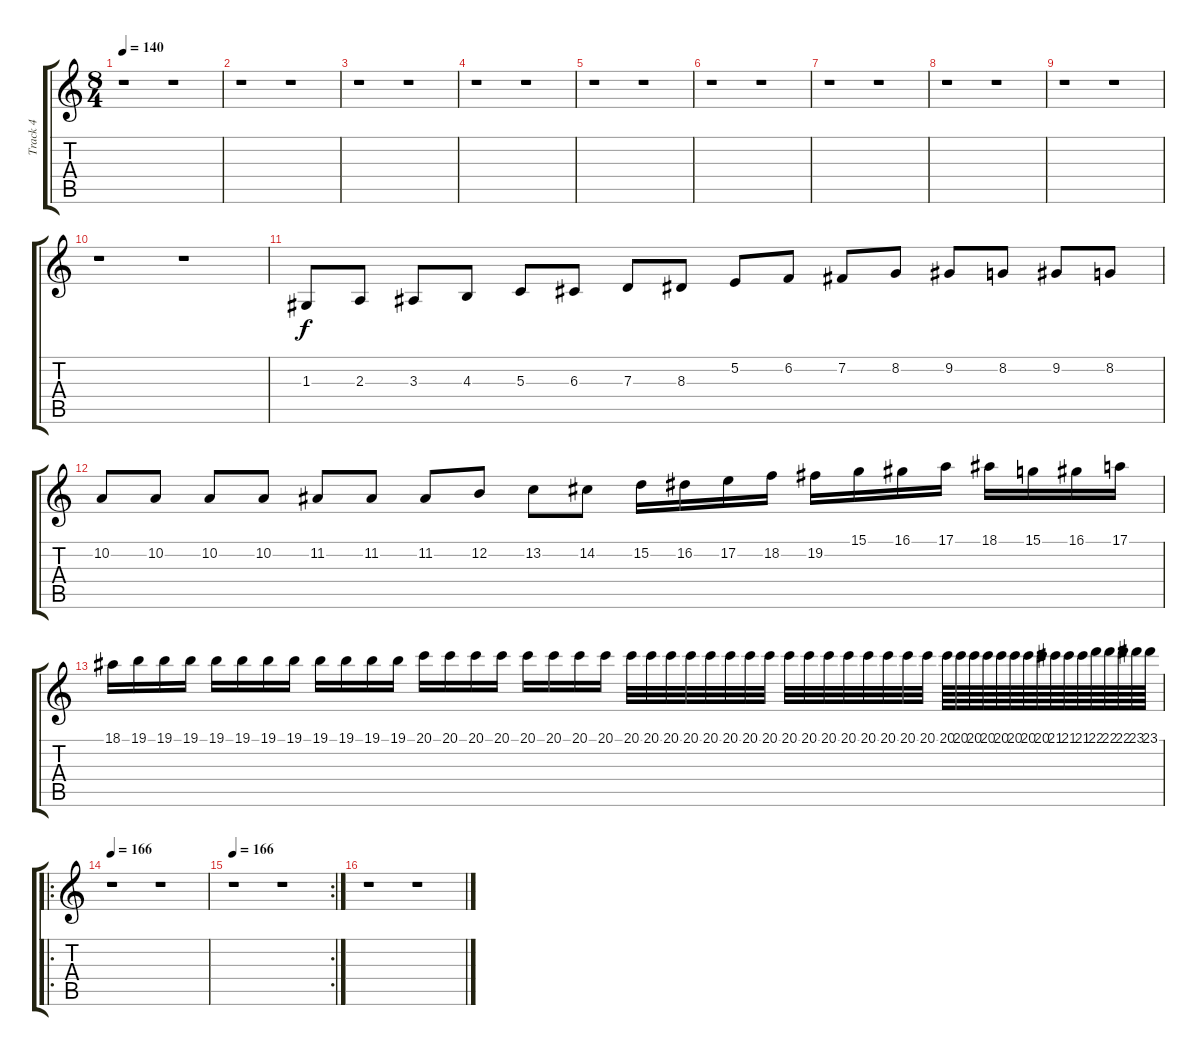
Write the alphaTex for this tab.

\track ("Track 4" "Track 4") {instrument guitarfretnoise}
\staff {score tabs}
\tuning (E4 B3 G3 D3 A2 E2) {hide}
\ts (8 4)
\tempo 140
\clef g2
\ks c
r.1{dy f instrument guitarfretnoise} r.1 |
r.1 r.1 |
r.1 r.1 |
r.1 r.1 |
r.1 r.1 |
r.1 r.1 |
r.1 r.1 |
r.1 r.1 |
r.1 r.1 |
r.1 r.1 |
1.3.8 2.3.8 3.3.8 4.3.8 5.3.8 6.3.8 7.3.8 8.3.8 5.2.8 6.2.8 7.2.8 8.2.8 9.2.8 8.2.8 9.2.8 8.2.8 |
10.2.8 10.2.8 10.2.8 10.2.8 11.2.8 11.2.8 11.2.8 12.2.8 13.2.8 14.2.8 15.2.16 16.2.16 17.2.16 18.2.16 19.2.16 15.1.16 16.1.16 17.1.16 18.1.16 15.1.16 16.1.16 17.1.16 |
18.1.16 19.1.16 19.1.16 19.1.16 19.1.16 19.1.16 19.1.16 19.1.16 19.1.16 19.1.16 19.1.16 19.1.16 20.1.16 20.1.16 20.1.16 20.1.16 20.1.16 20.1.16 20.1.16 20.1.16 20.1.32 20.1.32 20.1.32 20.1.32 20.1.32 20.1.32 20.1.32 20.1.32 20.1.32 20.1.32 20.1.32 20.1.32 20.1.32 20.1.32 20.1.32 20.1.32 20.1.64 20.1.64 20.1.64 20.1.64 20.1.64 20.1.64 20.1.64 20.1.64 21.1.64 21.1.64 21.1.64 22.1.64 22.1.64 22.1.64 23.1.64 23.1.64 |
\ro
\tempo 166
r.1 r.1 |
\rc 2
\tempo 166
r.1 r.1 |
r.1 r.1
